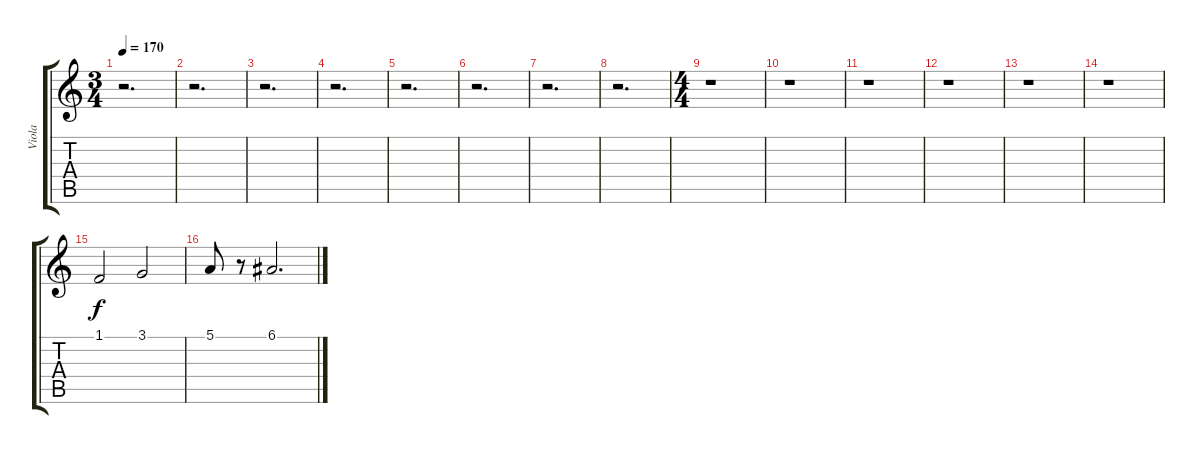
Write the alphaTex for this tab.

\track ("Viola" "Viola") {instrument viola}
\staff {score tabs}
\tuning (E4 B3 G3 D3 A2 E2) {hide}
\ts (3 4)
\tempo 170
\clef g2
\ks c
r.2{d dy f} |
r.2{d} |
r.2{d} |
r.2{d} |
r.2{d} |
r.2{d} |
r.2{d} |
r.2{d} |
\ts (4 4)
r.1 |
r.1 |
r.1 |
r.1 |
r.1 |
r.1 |
1.1.2{volume 11} 3.1.2 |
5.1.8 r.8 6.1.2{d}
